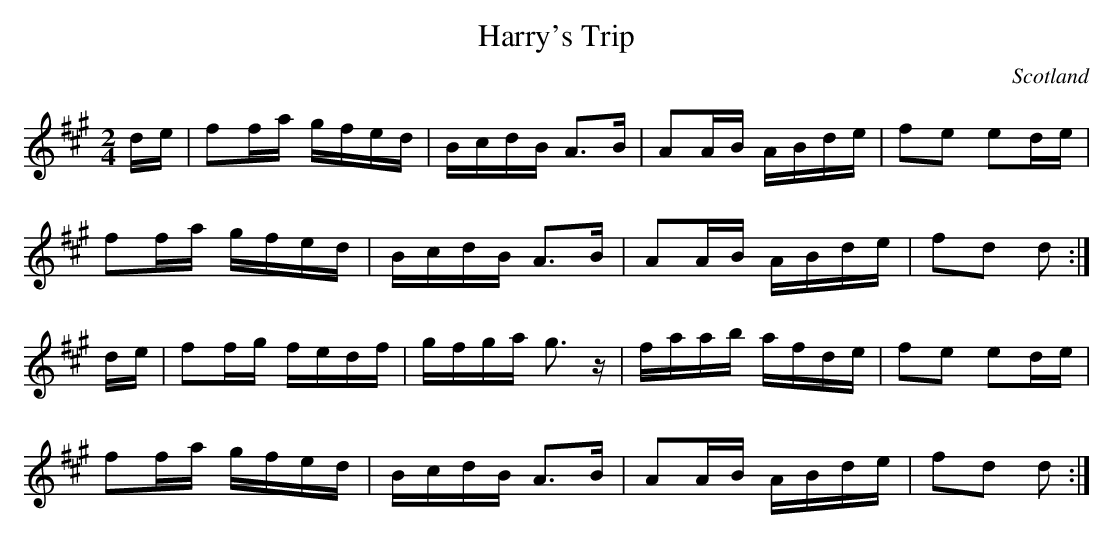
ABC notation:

X:1
T:Harry's Trip
O:Scotland
L:1/8
M:2/4
K:A
d/e/|ff/a/ g/f/e/d/|B/c/d/B/ A>B|AA/B/ A/B/d/e/|fe ed/e/|
ff/a/ g/f/e/d/|B/c/d/B/ A>B|AA/B/ A/B/d/e/|fd d:|
d/e/|ff/g/ f/e/d/f/|g/f/g/a/ g>z|f/a/a/b/ a/f/d/e/|fe ed/e/|
ff/a/ g/f/e/d/|B/c/d/B/ A>B|AA/B/ A/B/d/e/|fd d:|
